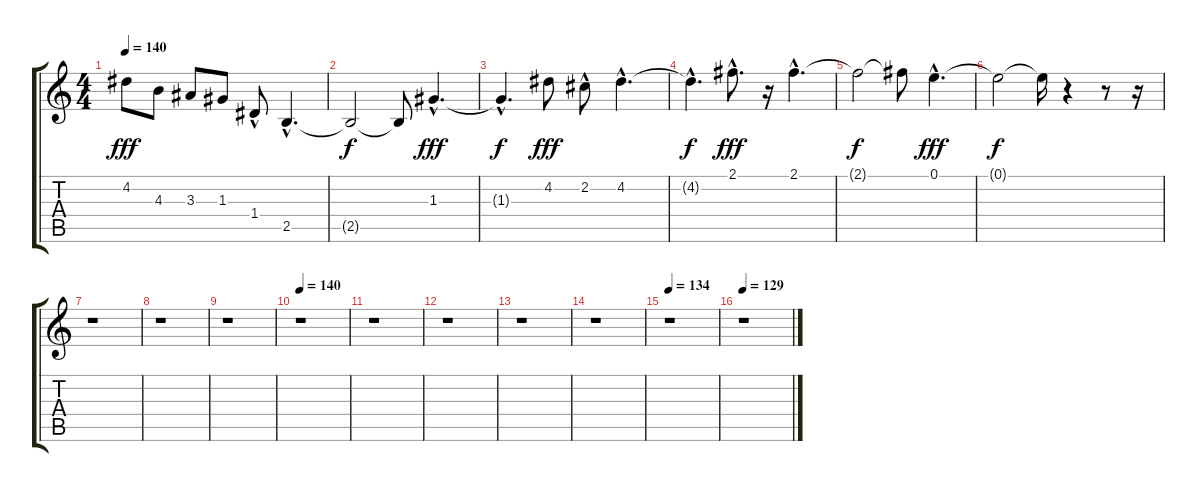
\track "" {instrument electricbassfinger}
\staff {score tabs}
\tuning (E4 B3 G3 D3 A2 E2) {hide}
\ts (4 4)
\tempo 140
\clef g2
\ks c
4.2.8{dy fff} 4.3.8 3.3.8 1.3.8 1.4{hac}.8 2.5{hac}.4{d} |
2.5{t}.2{dy f} 2.5{t}.8 1.3{hac}.4{d dy fff} |
1.3{hac t}.4{d dy f} 4.2.8{dy fff} 2.2{hac}.8 4.2{hac}.4{d} |
4.2{hac t}.4{d dy f} 2.1{hac}.8{d dy fff} r.16 2.1{hac}.4{d} |
2.1{t}.2{dy f} 2.1{t}.8 0.1{hac}.4{d dy fff} |
0.1{t}.2{dy f} 0.1{t}.16 r.4 r.8 r.16 |
r.1 |
r.1 |
r.1 |
\tempo 140
r.1 |
r.1 |
r.1 |
r.1 |
r.1 |
\tempo 134
r.1 |
\tempo 129
r.1
